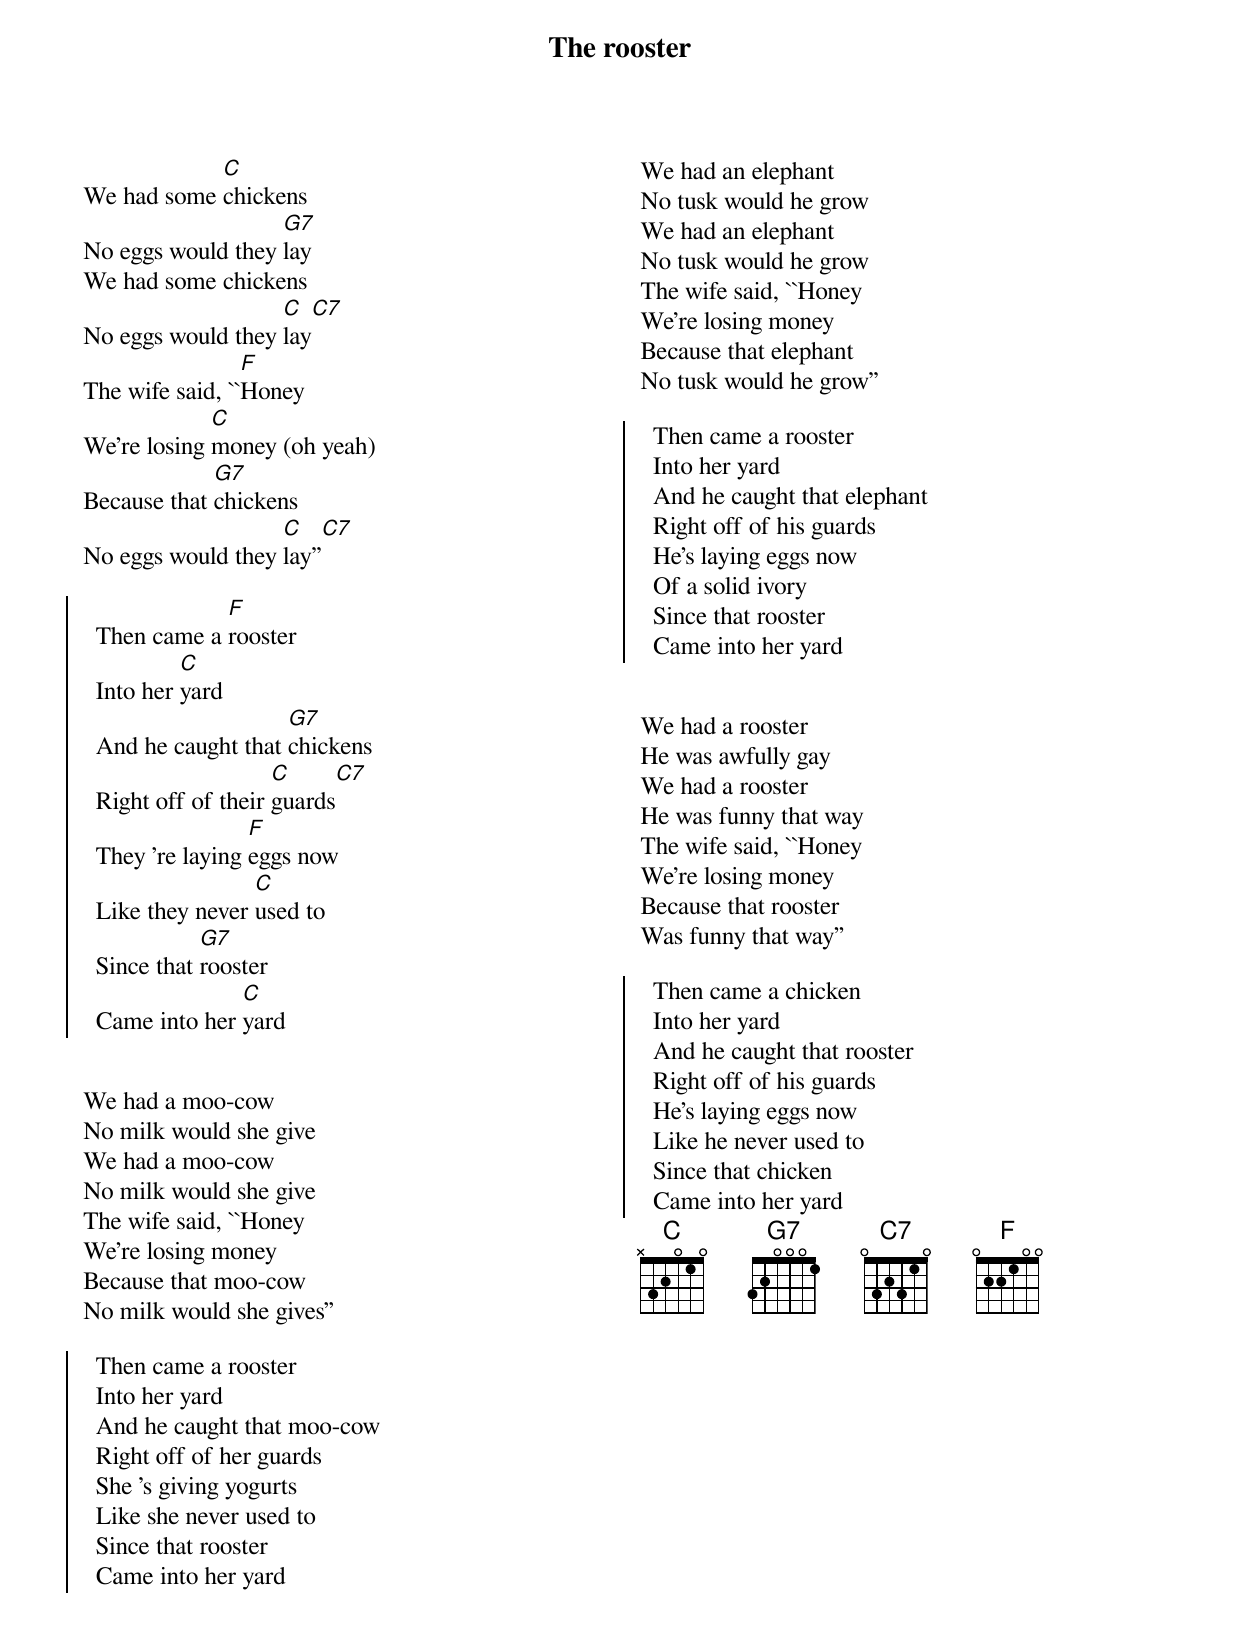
{title: The rooster}
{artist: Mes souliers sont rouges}
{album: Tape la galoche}
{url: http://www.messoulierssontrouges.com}
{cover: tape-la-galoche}
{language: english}
{columns: 2}
{define: C frets X 3 2 0 1 0}
{define: G7 frets 3 2 0 0 0 1}
{define: C7 frets 0 3 2 3 1 0}
{define: F base-fret 1 frets 0 2 2 1 0 0}


We had some [C]chickens
No eggs would they [G7]lay
We had some chickens
No eggs would they [C]lay[C7]
The wife said, ``[F]Honey
We're losing [C]money (oh yeah)
Because that [G7]chickens
No eggs would they [C]lay''[C7]

{start_of_chorus}
  Then came a [F]rooster
  Into her [C]yard
  And he caught that [G7]chickens
  Right off of their [C]guards[C7]
  They 're laying [F]eggs now
  Like they never [C]used to
  Since that [G7]rooster
  Came into her [C]yard
{end_of_chorus}


We had a moo-cow
No milk would she give
We had a moo-cow
No milk would she give
The wife said, ``Honey
We're losing money
Because that moo-cow
No milk would she gives''

{start_of_chorus}
  Then came a rooster
  Into her yard
  And he caught that moo-cow
  Right off of her guards
  She 's giving yogurts
  Like she never used to
  Since that rooster
  Came into her yard
{end_of_chorus}


We had an elephant
No tusk would he grow
We had an elephant
No tusk would he grow
The wife said, ``Honey
We're losing money
Because that elephant
No tusk would he grow''

{start_of_chorus}
  Then came a rooster
  Into her yard
  And he caught that elephant
  Right off of his guards
  He's laying eggs now
  Of a solid ivory
  Since that rooster
  Came into her yard
{end_of_chorus}


We had a rooster
He was awfully gay
We had a rooster
He was funny that way
The wife said, ``Honey
We're losing money
Because that rooster
Was funny that way''

{start_of_chorus}
  Then came a chicken
  Into her yard
  And he caught that rooster
  Right off of his guards
  He's laying eggs now
  Like he never used to
  Since that chicken
  Came into her yard
{end_of_chorus}
